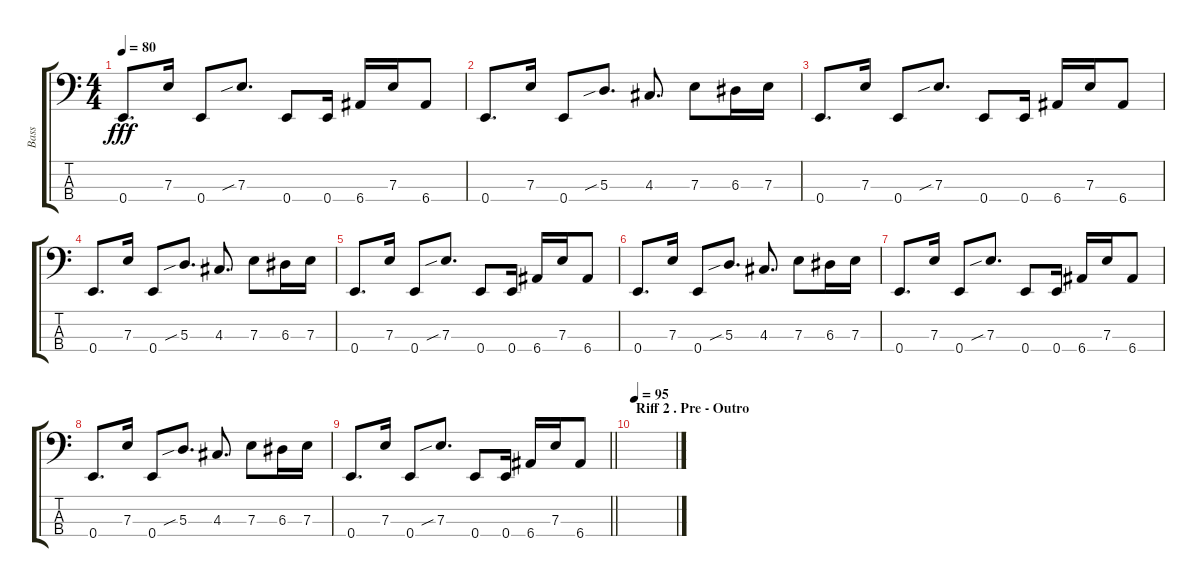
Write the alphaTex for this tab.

\track ("Bass" "Bass") {instrument electricbassfinger}
\staff {score tabs}
\tuning (G2 D2 A1 E1) {hide}
\ts (4 4)
\tempo 80
\clef f4
\ks c
0.4.8{d dy fff} 7.3.16 0.4.8 7.3{sib}.8{d} 0.4.8 0.4.16 6.4.16 7.3.16 6.4.8 |
0.4.8{d} 7.3.16 0.4.8 5.3{sib}.8{d} 4.3.8{d} 7.3.8 6.3.16 7.3.16 |
0.4.8{d} 7.3.16 0.4.8 7.3{sib}.8{d} 0.4.8 0.4.16 6.4.16 7.3.16 6.4.8 |
0.4.8{d} 7.3.16 0.4.8 5.3{sib}.8{d} 4.3.8{d} 7.3.8 6.3.16 7.3.16 |
0.4.8{d} 7.3.16 0.4.8 7.3{sib}.8{d} 0.4.8 0.4.16 6.4.16 7.3.16 6.4.8 |
0.4.8{d} 7.3.16 0.4.8 5.3{sib}.8{d} 4.3.8{d} 7.3.8 6.3.16 7.3.16 |
0.4.8{d} 7.3.16 0.4.8 7.3{sib}.8{d} 0.4.8 0.4.16 6.4.16 7.3.16 6.4.8 |
0.4.8{d} 7.3.16 0.4.8 5.3{sib}.8{d} 4.3.8{d} 7.3.8 6.3.16 7.3.16 |
\barLineRight lightlight
0.4.8{d} 7.3.16 0.4.8 7.3{sib}.8{d} 0.4.8 0.4.16 6.4.16 7.3.16 6.4.8 |
\section ("" "Riff 2 . Pre - Outro")
\tempo 95
